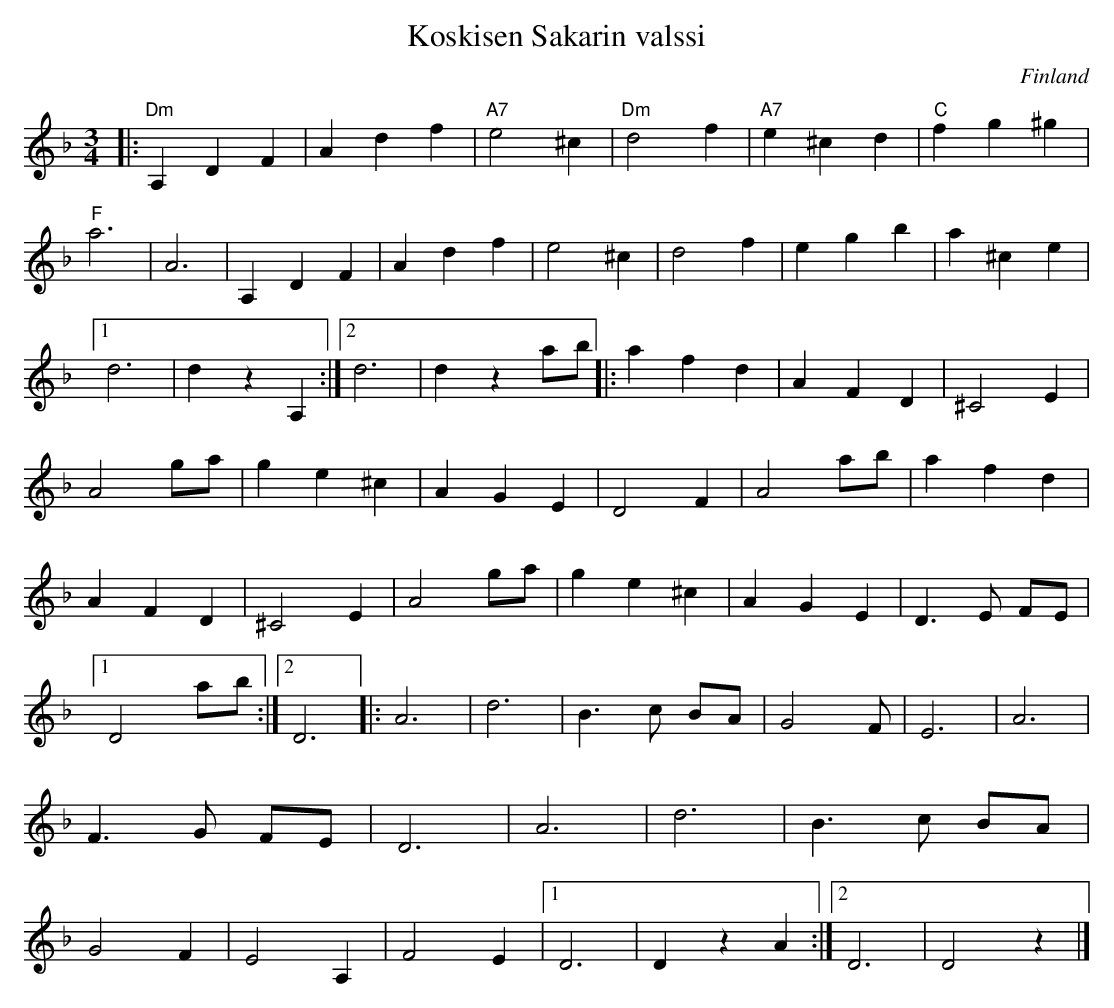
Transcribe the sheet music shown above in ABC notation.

X:1
T:Koskisen Sakarin valssi
O:Finland
M:3/4
L:1/8
K:Dm
|: "Dm" A,2 D2 F2 | A2 d2 f2 |"A7" e4 ^c2 |"Dm" d4 f2 |"A7" e2 ^c2 d2 |"C" f2 g2 ^g2 |"F" a6 | A6 | A,2 D2 F2 | A2 d2 f2 | e4 ^c2 | d4 f2 | e2 g2 b2 | a2 ^c2 e2 |1 d6 | d2 z2 A,2 :|2 d6 | d2 z2 ab |: a2 f2 d2 | A2 F2 D2 | ^C4 E2 | A4 ga | g2 e2 ^c2 | A2 G2 E2 | D4 F2 | A4 ab | a2 f2 d2 | A2 F2 D2 |^C4 E2 | A4 ga | g2 e2 ^c2 | A2 G2 E2 | D3 E FE |1 D4 ab :|2 D6 |: A6 | d6 | B3 c BA | G4 F 2 | E6 | A6 | F3 G FE | D6 | A6 | d6 | B3 c BA | G4 F2 | E4 A,2 | F4 E2 |1 D6 | D2 z2 A2 :|2 D6 | D4 z2 |]
